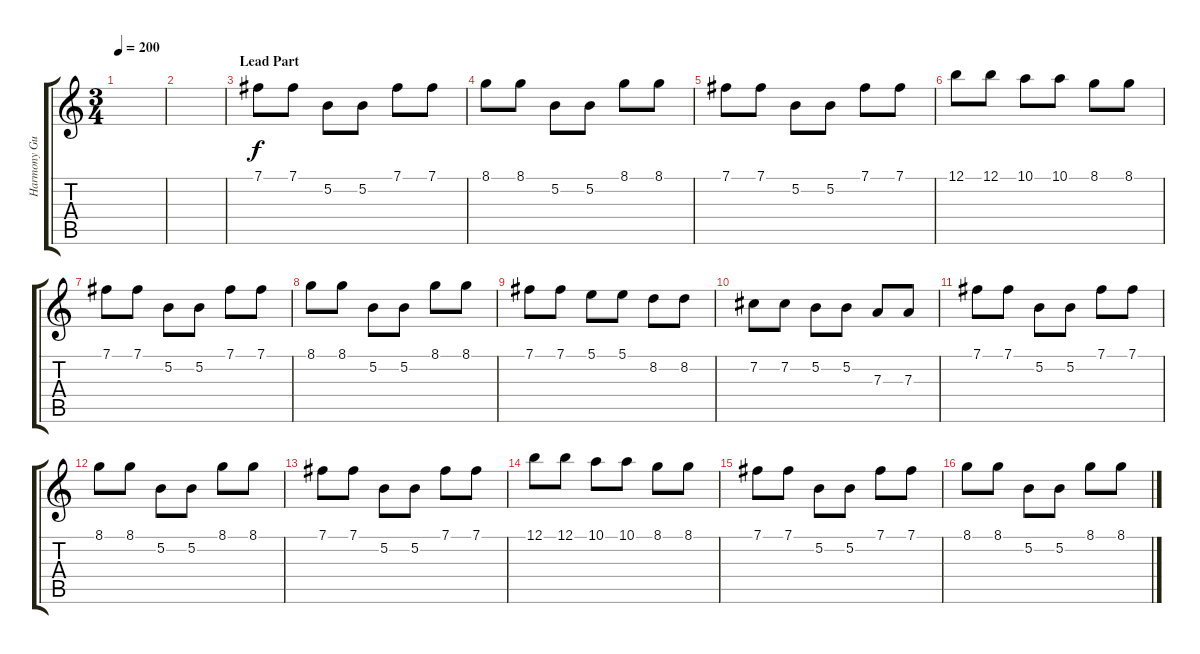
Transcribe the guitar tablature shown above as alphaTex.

\track ("Harmony Guitar" "Harmony Gu") {instrument distortionguitar}
\staff {score tabs}
\tuning (B3 Gb3 D3 A2 E2 B1) {hide}
\ts (3 4)
\tempo 200
\clef g2
\ks c
|
|
\section ("" "Lead Part")
7.1.8 7.1.8 5.2.8 5.2.8 7.1.8 7.1.8 |
8.1.8 8.1.8 5.2.8 5.2.8 8.1.8 8.1.8 |
7.1.8 7.1.8 5.2.8 5.2.8 7.1.8 7.1.8 |
12.1.8 12.1.8 10.1.8 10.1.8 8.1.8 8.1.8 |
7.1.8 7.1.8 5.2.8 5.2.8 7.1.8 7.1.8 |
8.1.8 8.1.8 5.2.8 5.2.8 8.1.8 8.1.8 |
7.1.8 7.1.8 5.1.8 5.1.8 8.2.8 8.2.8 |
7.2.8 7.2.8 5.2.8 5.2.8 7.3.8 7.3.8 |
\section ("" "")
7.1.8 7.1.8 5.2.8 5.2.8 7.1.8 7.1.8 |
8.1.8 8.1.8 5.2.8 5.2.8 8.1.8 8.1.8 |
7.1.8 7.1.8 5.2.8 5.2.8 7.1.8 7.1.8 |
12.1.8 12.1.8 10.1.8 10.1.8 8.1.8 8.1.8 |
7.1.8 7.1.8 5.2.8 5.2.8 7.1.8 7.1.8 |
8.1.8 8.1.8 5.2.8 5.2.8 8.1.8 8.1.8
